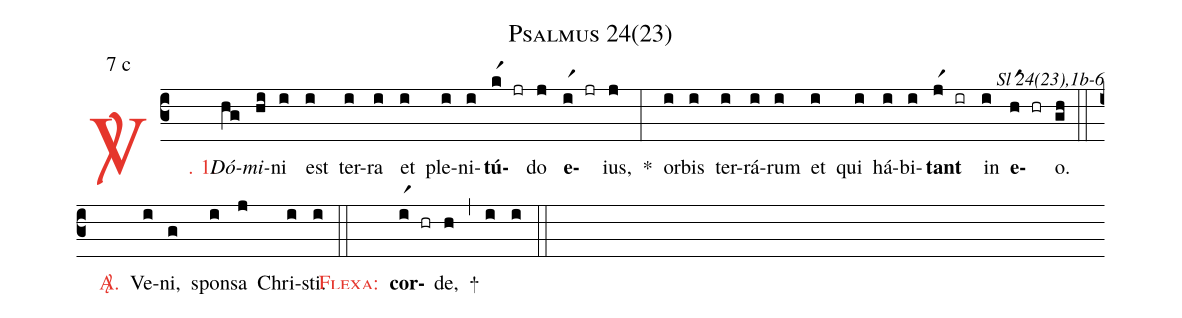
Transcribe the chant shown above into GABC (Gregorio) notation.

name: Psalmus 24(23);
mode: 7;
mode-differentia: c;
commentary: Sl 24(23),1b-6;
%%
(c3)

<c><sp>V/</sp>. 1.</c>() <i>Dó</i>(hg)<i>mi</i>(hi)ni(i) est(i) ter(i)ra(i) et(i) ple(i)ni(i)<b>tú</b>(kr1 jr)do(j) <b>e</b>(ir1 jr)ius,(j) *(:) or(i)bis(i) ter(i)rá(i)rum(i) et(i) qui(i) há(i)bi(i)<b>tant</b>(jr1 ir) in(i) <b>e</b>(hr1 hr)o.(gh)

(::)

<nlba><c><sp>A/</sp>.</c>() Ve</nlba>(i)ni,(g) spon(i)sa(j) Chri(i)sti.(i)

(::)

<c><sc>Flexa</sc>:</c>() <b>cor</b>(ir1 hr)de,(h) +(,) (i) (i)

(::)
